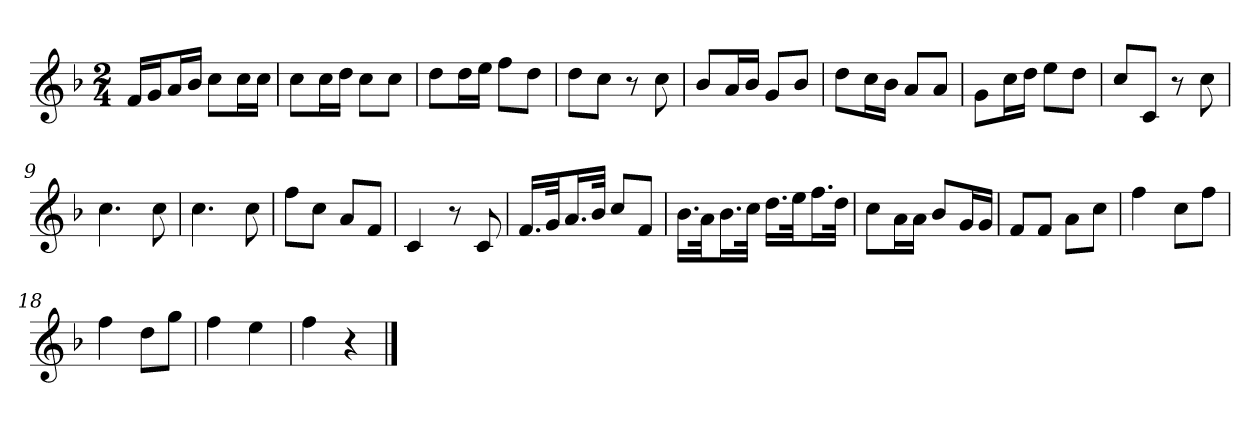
**kern
*part1
*staff1
*k[b-]
*M2/4
*MM120
=1
16fLL
16gJ
16aL
16b-JJ
8ccL
16ccL
16ccJJ
=2
8ccL
16ccL
16ddJJ
8ccL
8ccJ
=3
8ddL
16ddL
16eeJJ
8ffL
8ddJ
=4
8ddL
8ccJ
8r
8cc
=5
8b-L
16aL
16b-JJ
8gL
8b-J
=6
8ddL
16ccL
16b-JJ
8aL
8aJ
=7
8gL
16ccL
16ddJJ
8eeL
8ddJ
=8
8ccL
8cJ
8r
8cc
=9
4.cc
8cc
=10
4.cc
8cc
=11
8ffL
8ccJ
8aL
8fJ
=12
4c
8r
8c
=13
16.fLL
32gJk
16.aL
32b-JJk
8ccL
8fJ
=14
16.b-LL
32aJk
16.b-L
32ccJJk
16.ddLL
32eeJk
16.ffL
32ddJJk
=15
8ccL
16aL
16aJJ
8b-L
16gL
16gJJ
=16
8fL
8fJ
8aL
8ccJ
=17
4ff
8ccL
8ffJ
=18
4ff
8ddL
8ggJ
=19
4ff
4ee
=20
4ff
4r
==
*-
